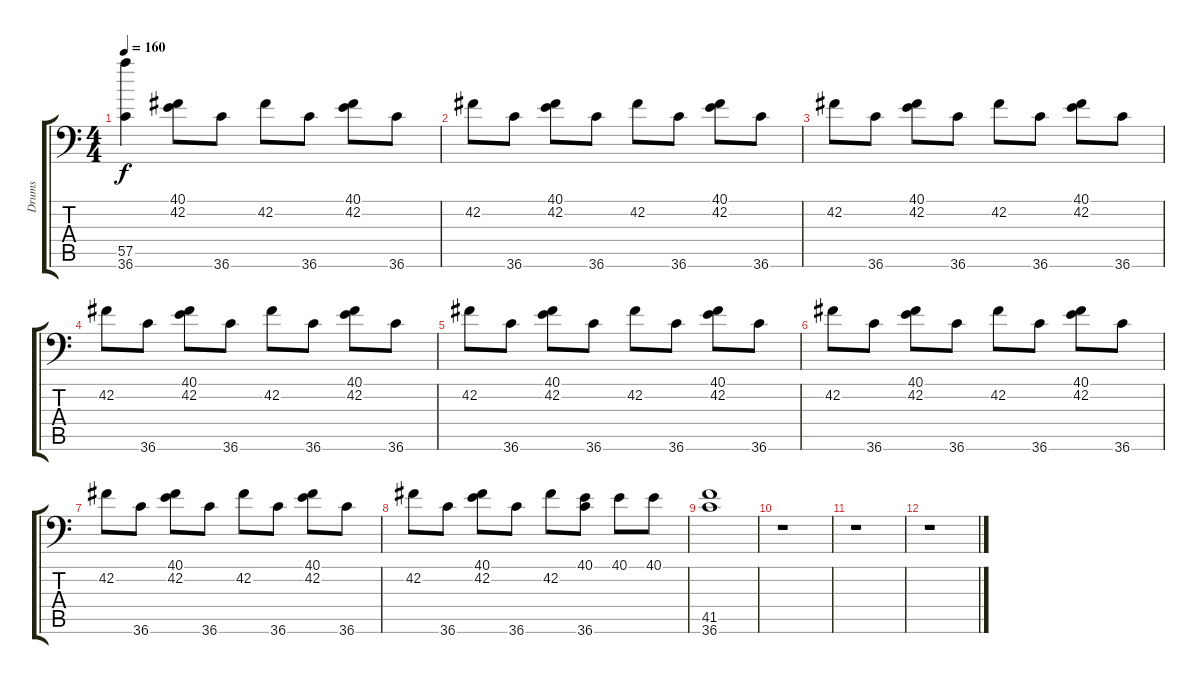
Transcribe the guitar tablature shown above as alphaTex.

\track ("Drums" "Drums") {instrument acousticgrandpiano}
\staff {score tabs}
\tuning (C-1 C-1 C-1 C-1 C-1 C-1) {hide}
\ts (4 4)
\tempo 160
\clef f4
\ks c
(57.5 36.6).4{dy f} (40.1 42.2).8 36.6.8 42.2.8 36.6.8 (40.1 42.2).8 36.6.8 |
42.2.8 36.6.8 (40.1 42.2).8 36.6.8 42.2.8 36.6.8 (40.1 42.2).8 36.6.8 |
42.2.8 36.6.8 (40.1 42.2).8 36.6.8 42.2.8 36.6.8 (40.1 42.2).8 36.6.8 |
42.2.8 36.6.8 (40.1 42.2).8 36.6.8 42.2.8 36.6.8 (40.1 42.2).8 36.6.8 |
42.2.8 36.6.8 (40.1 42.2).8 36.6.8 42.2.8 36.6.8 (40.1 42.2).8 36.6.8 |
42.2.8 36.6.8 (40.1 42.2).8 36.6.8 42.2.8 36.6.8 (40.1 42.2).8 36.6.8 |
42.2.8 36.6.8 (40.1 42.2).8 36.6.8 42.2.8 36.6.8 (40.1 42.2).8 36.6.8 |
42.2.8 36.6.8 (40.1 42.2).8 36.6.8 42.2.8 (40.1 36.6).8 40.1.8 40.1.8 |
(41.5 36.6).1 |
r.1 |
r.1 |
r.1
